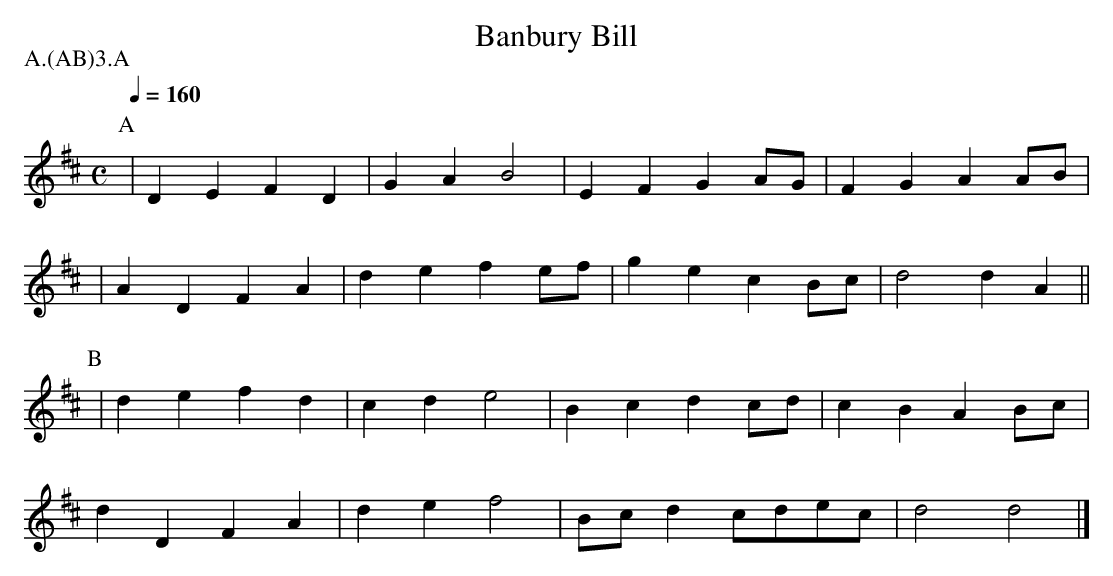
X:1
T:Banbury Bill
M:C
L:1/4
Q:160
P:A.(AB)3.A
K:D
P:A
| DE  FD  | GA    B2  | EF    GA/G/ | FG A A/B/  |
| AD  FA  | de    f e/f/ | ge cB/c/ | d2 d A ||
P:B
| de fd  | cd    e2  | Bc    dc/d/ | cB A B/c/   |
   dD  FA | de f2 | B/c/ d c/d/e/c/ | d2 d2 |]
